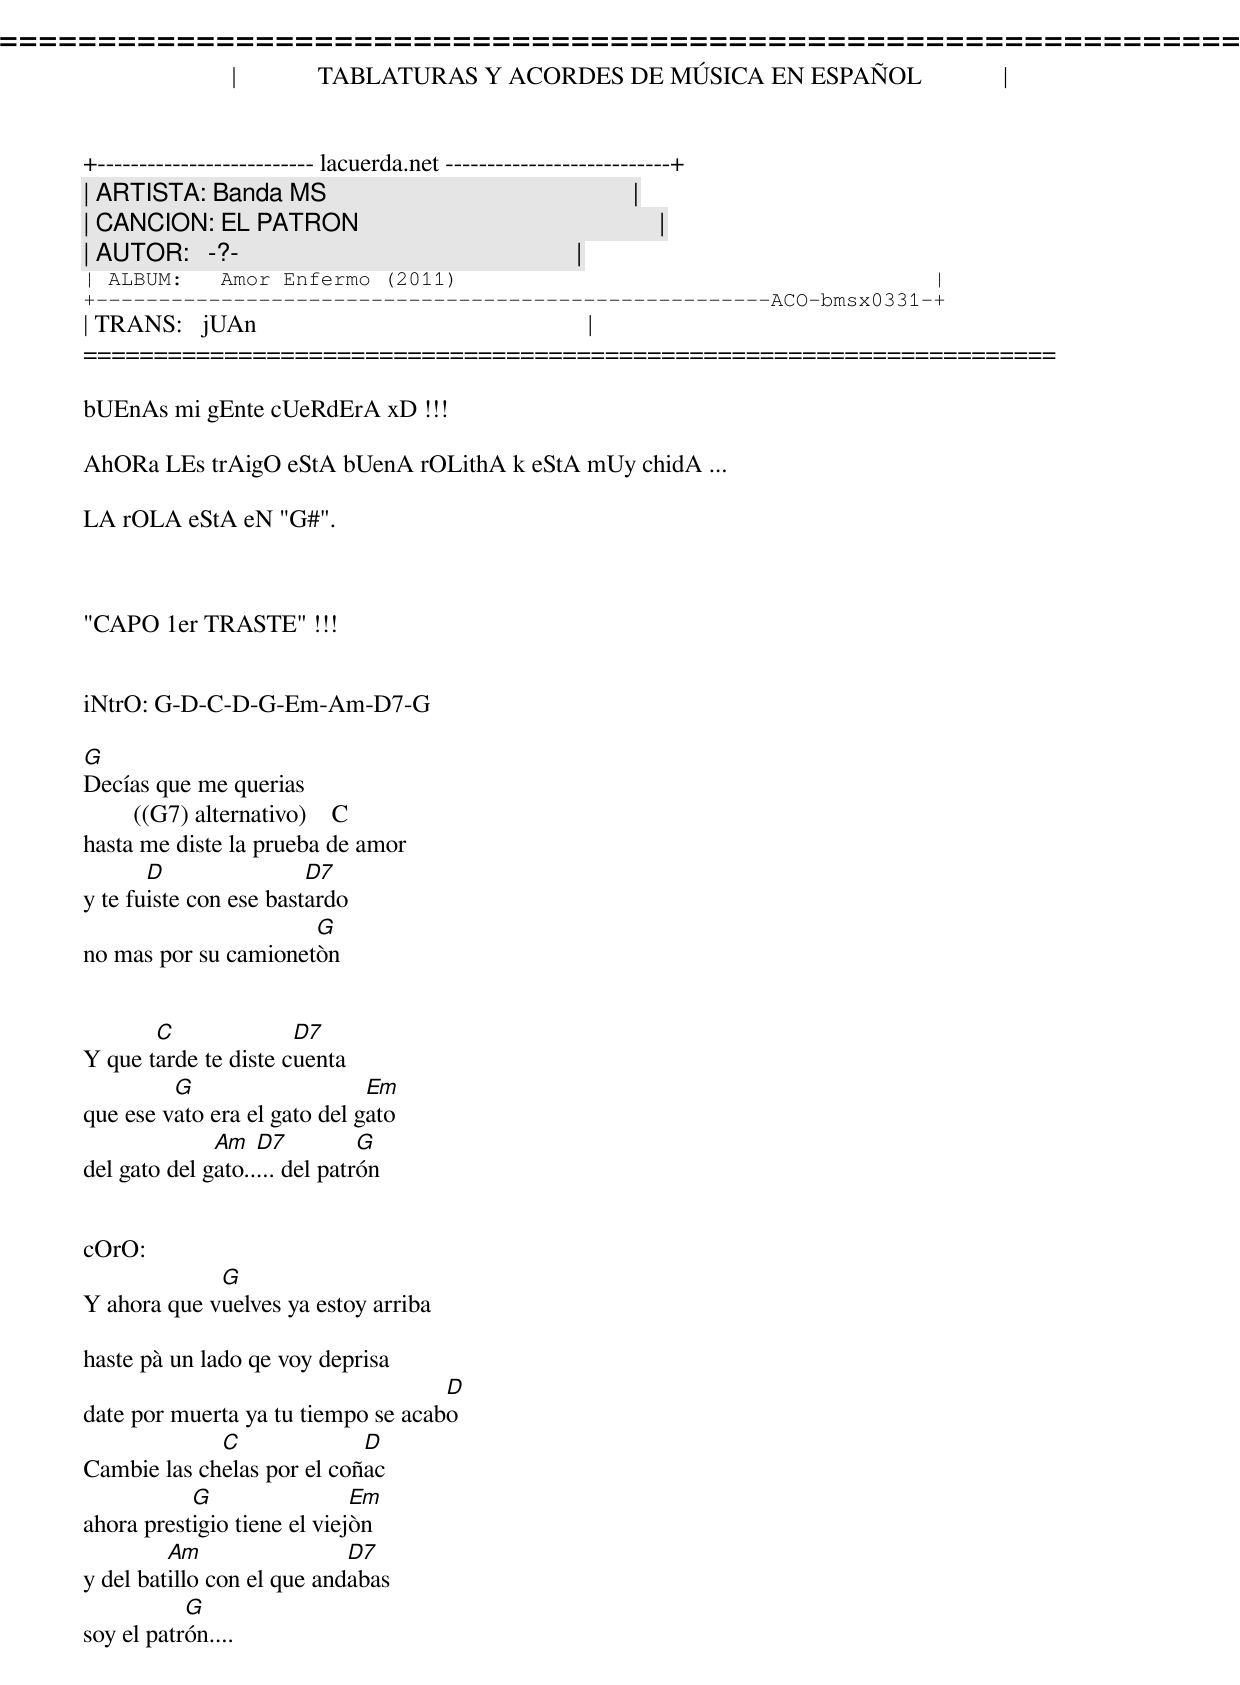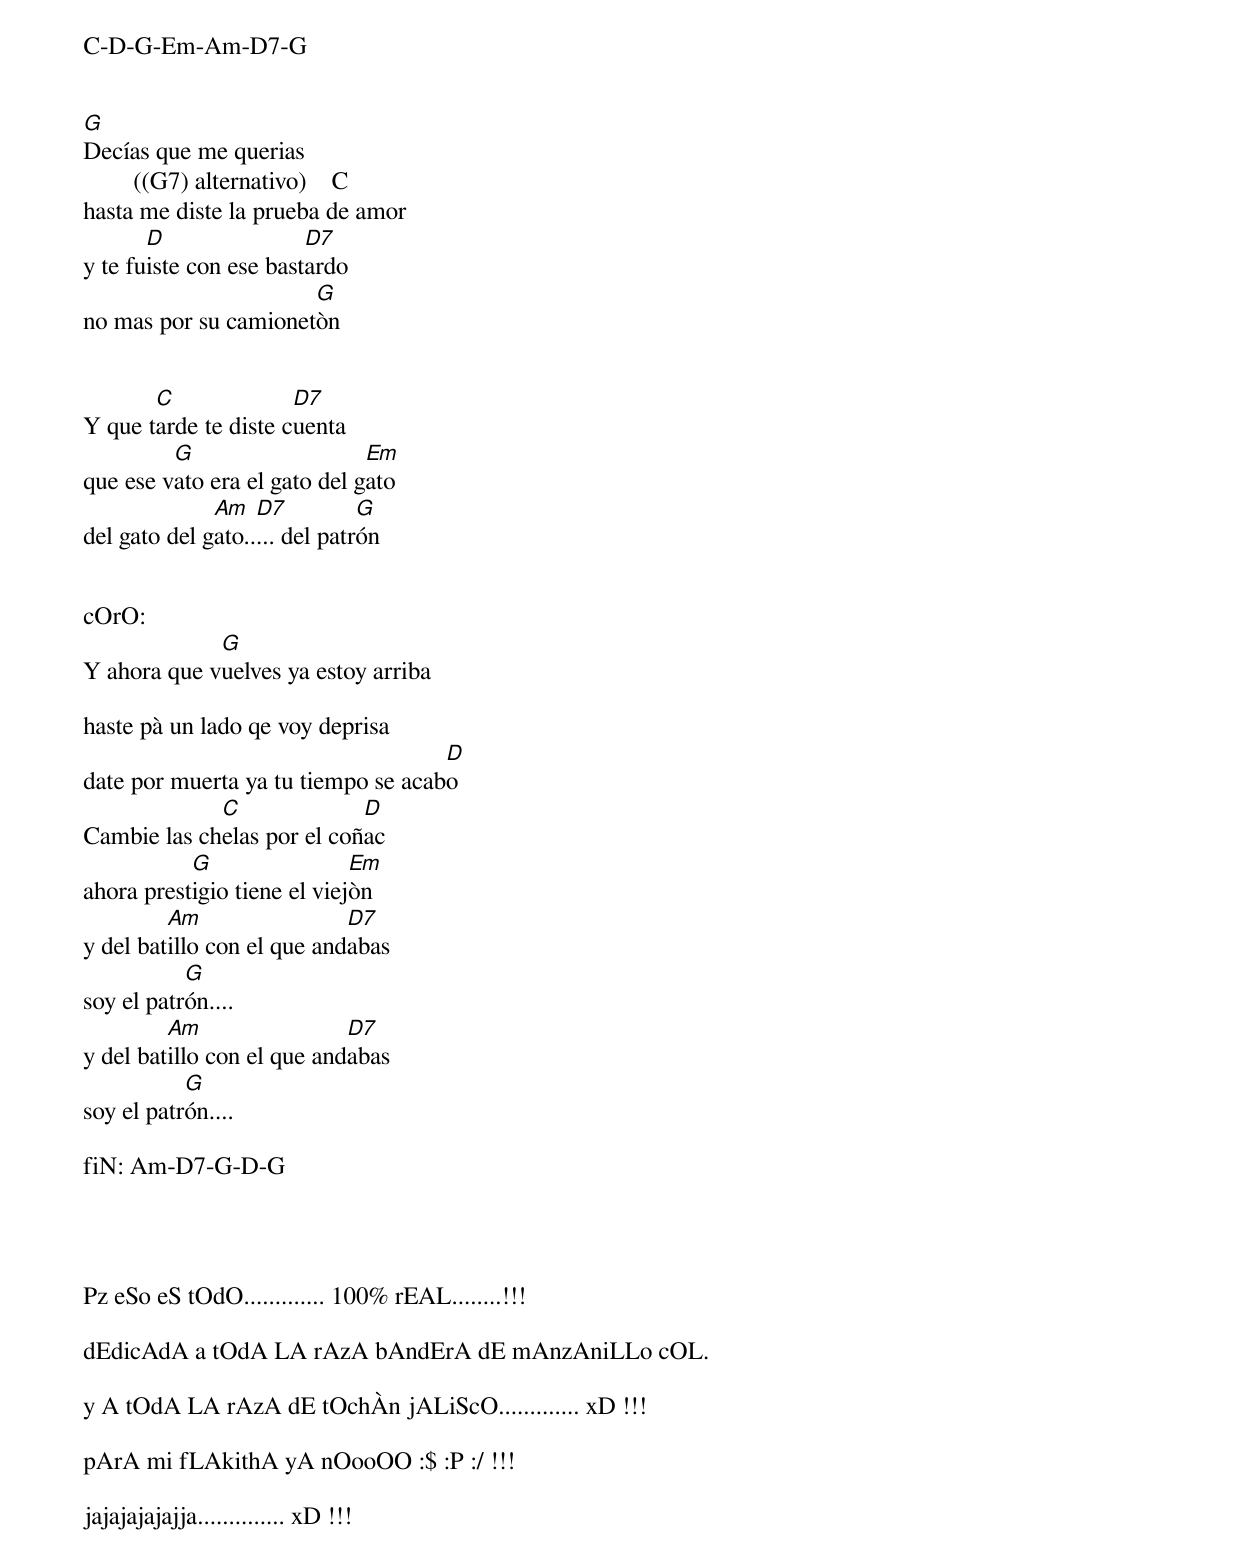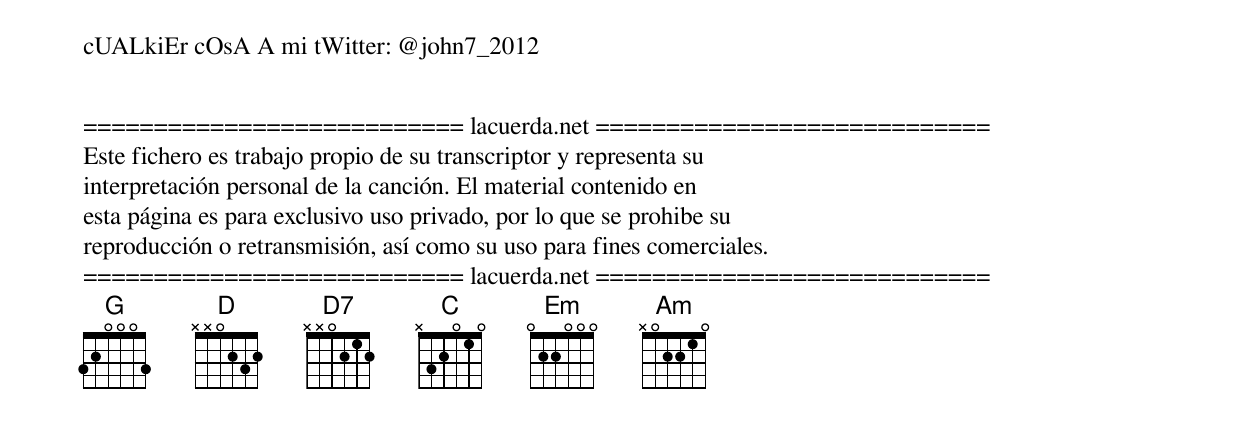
=====================================================================
|             TABLATURAS Y ACORDES DE MÚSICA EN ESPAÑOL             |
+-------------------------- lacuerda.net ---------------------------+
| ARTISTA: Banda MS                                                 |
| CANCION: EL PATRON                                                |
| AUTOR:   -?-                                                      |
| ALBUM:   Amor Enfermo (2011)                                      |
+------------------------------------------------------ACO-bmsx0331-+
| TRANS:   jUAn                                                     |
=====================================================================

bUEnAs mi gEnte cUeRdErA xD !!!

AhORa LEs trAigO eStA bUenA rOLithA k eStA mUy chidA ...

LA rOLA eStA eN "G#".



"CAPO 1er TRASTE" !!!


iNtrO: G-D-C-D-G-Em-Am-D7-G

G
Decías que me querias
        ((G7) alternativo)    C
hasta me diste la prueba de amor
       D                D7
y te fuiste con ese bastardo
                      G
no mas por su camionetòn


       C              D7
Y que tarde te diste cuenta
         G                    Em
que ese vato era el gato del gato
              Am   D7          G
del gato del gato..... del patrón


cOrO:
             G
Y ahora que vuelves ya estoy arriba

haste pà un lado qe voy deprisa
                                    D
date por muerta ya tu tiempo se acabo
             C              D
Cambie las chelas por el coñac
           G                 Em
ahora prestigio tiene el viejòn
         Am                 D7
y del batillo con el que andabas
           G
soy el patrón....


C-D-G-Em-Am-D7-G


G
Decías que me querias
        ((G7) alternativo)    C
hasta me diste la prueba de amor
       D                D7
y te fuiste con ese bastardo
                      G
no mas por su camionetòn


       C              D7
Y que tarde te diste cuenta
         G                    Em
que ese vato era el gato del gato
              Am   D7          G
del gato del gato..... del patrón


cOrO:
             G
Y ahora que vuelves ya estoy arriba

haste pà un lado qe voy deprisa
                                    D
date por muerta ya tu tiempo se acabo
             C              D
Cambie las chelas por el coñac
           G                 Em
ahora prestigio tiene el viejòn
         Am                 D7
y del batillo con el que andabas
           G
soy el patrón....
         Am                 D7
y del batillo con el que andabas
           G
soy el patrón....

fiN: Am-D7-G-D-G




Pz eSo eS tOdO............. 100% rEAL........!!!

dEdicAdA a tOdA LA rAzA bAndErA dE mAnzAniLLo cOL.

y A tOdA LA rAzA dE tOchÀn jALiScO............. xD !!!

pArA mi fLAkithA yA nOooOO :$ :P :/ !!!

jajajajajajja.............. xD !!!


cUALkiEr cOsA A mi tWitter: @john7_2012


=========================== lacuerda.net ============================
Este fichero es trabajo propio de su transcriptor y representa su
interpretación personal de la canción. El material contenido en
esta página es para exclusivo uso privado, por lo que se prohibe su
reproducción o retransmisión, así como su uso para fines comerciales.
=========================== lacuerda.net ============================
